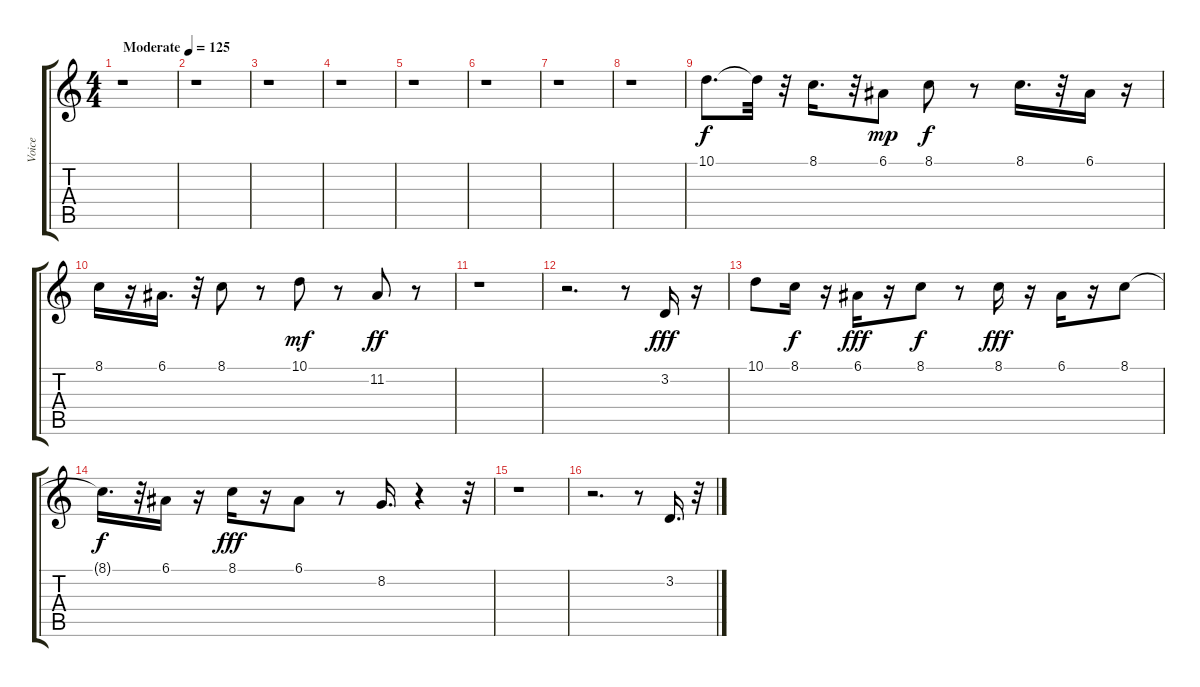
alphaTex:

\track ("Voice" "Voice") {instrument lead6voice}
\staff {score tabs}
\tuning (E4 B3 G3 D3 A2 E2) {hide}
\ts (4 4)
\tempo (125 "Moderate")
\clef g2
\ks c
r.1{dy f instrument lead6voice} |
r.1 |
r.1 |
r.1 |
r.1 |
r.1 |
r.1 |
r.1 |
10.1.8{d} 10.1{t}.32 r.32 8.1.16{d} r.32 6.1.8{dy mp} 8.1.8{dy f} r.8 8.1.16{d} r.32 6.1.16 r.16 |
8.1.16 r.16 6.1.16{d} r.32 8.1.8 r.8 10.1.8{dy mf} r.8 11.2.8{dy ff} r.8 |
r.1 |
r.2{d} r.8 3.2.16{dy fff} r.16 |
10.1.8 8.1.16{dy f} r.16 6.1.16{dy fff} r.16 8.1.8{dy f} r.8 8.1.16{dy fff} r.16 6.1.16 r.16 8.1.8 |
8.1{t}.16{d dy f} r.32 6.1.16 r.16 8.1.16{dy fff} r.16 6.1.8 r.8 8.2.16{d} r.4 r.32 |
r.1 |
r.2{d} r.8 3.2.16{d} r.32
